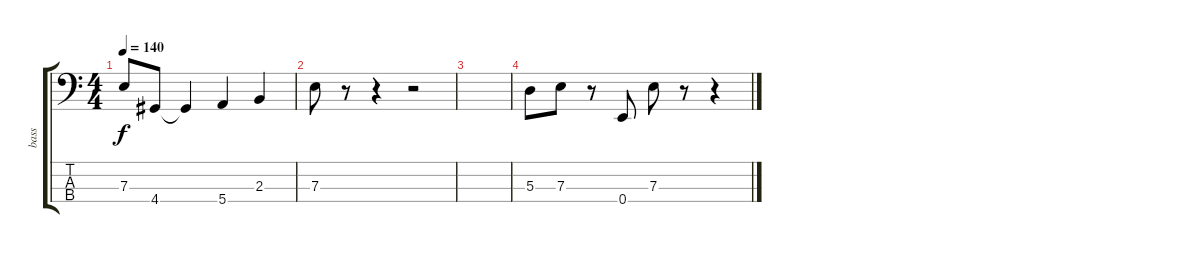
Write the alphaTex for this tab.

\track ("bass" "bass") {instrument electricbassfinger}
\staff {score tabs}
\tuning (G2 D2 A1 E1) {hide}
\ts (4 4)
\tempo 140
\clef f4
\ks c
7.3.8{dy f} 4.4.8 4.4{t}.4 5.4.4 2.3.4 |
7.3.8 r.8 r.4 r.2 |
|
5.3.8 7.3.8 r.8 0.4.8 7.3.8 r.8 r.4
